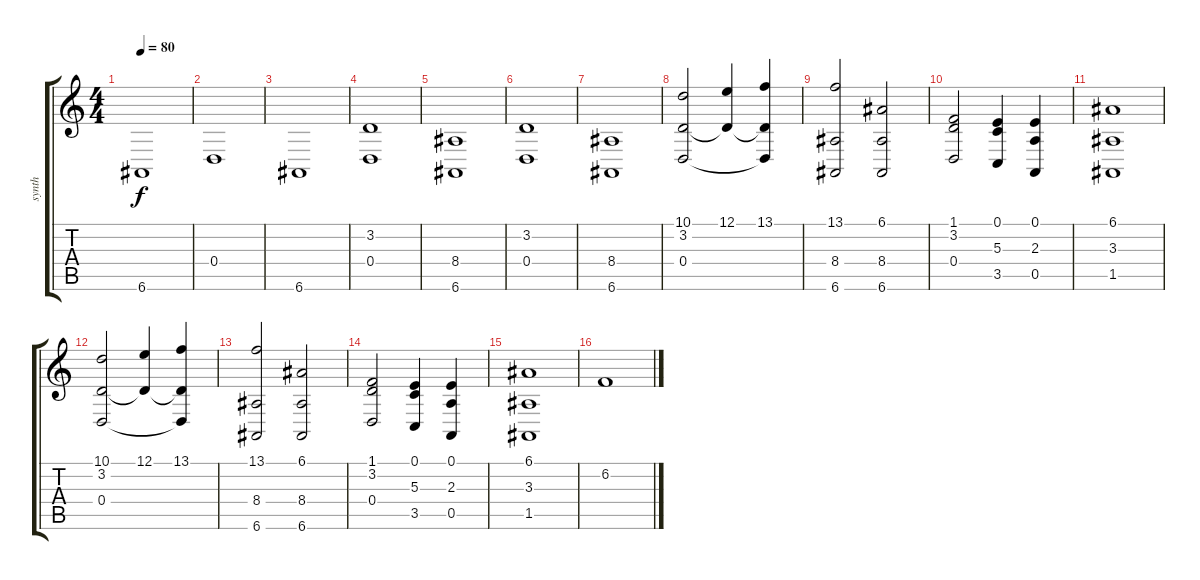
\track ("synth" "synth") {instrument stringensemble1}
\staff {score tabs}
\tuning (E4 B3 G3 D3 A2 E2) {hide}
\ts (4 4)
\tempo 80
\clef g2
\ks c
6.6.1{dy f} |
0.4.1 |
6.6.1 |
(3.2 0.4).1 |
(8.4 6.6).1 |
(3.2 0.4).1 |
(8.4 6.6).1 |
(10.1 3.2 0.4).2 (12.1 3.2{t}).4 (13.1 3.2{t} 0.4{t}).4 |
(13.1 8.4 6.6).2 (6.1 8.4 6.6).2 |
(1.1 3.2 0.4).2 (0.1 5.3 3.5).4 (0.1 2.3 0.5).4 |
(6.1 3.3 1.5).1 |
(10.1 3.2 0.4).2{volume 0} (12.1 3.2{t}).4 (13.1 3.2{t} 0.4{t}).4 |
(13.1 8.4 6.6).2 (6.1 8.4 6.6).2 |
(1.1 3.2 0.4).2 (0.1 5.3 3.5).4 (0.1 2.3 0.5).4 |
(6.1 3.3 1.5).1 |
6.2.1{volume 13 instrument guitarfretnoise}
